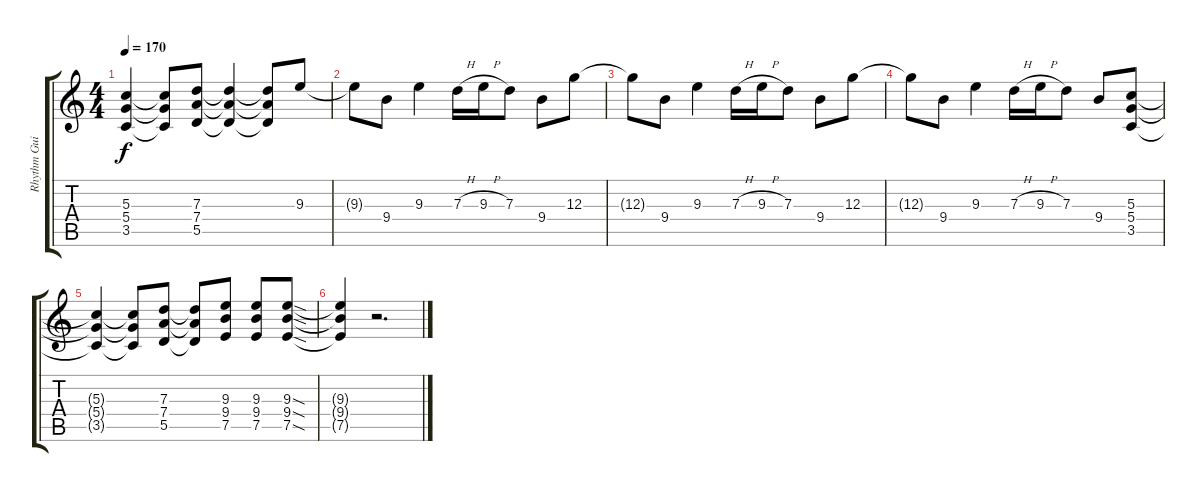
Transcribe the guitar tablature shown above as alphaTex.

\track ("Rhythm Guitar 1" "Rhythm Gui") {instrument distortionguitar}
\staff {score tabs}
\tuning (E4 B3 G3 D3 A2 E2) {hide}
\ts (4 4)
\tempo 170
\clef g2
\ks c
(5.3{t} 5.4{t} 3.5{t}).4{dy f} (5.3{t} 5.4{t} 3.5{t}).8 (7.3 7.4 5.5).8 (7.3{t} 7.4{t} 5.5{t}).4 (7.3{t} 7.4{t} 5.5{t}).8 9.3.8 |
9.3{t}.8 9.4.8 9.3.4 7.3{h}.16 9.3{h}.16 7.3.8 9.4.8 12.3.8 |
12.3{t}.8 9.4.8 9.3.4 7.3{h}.16 9.3{h}.16 7.3.8 9.4.8 12.3.8 |
12.3{t}.8 9.4.8 9.3.4 7.3{h}.16 9.3{h}.16 7.3.8 9.4.8 (5.3 5.4 3.5).8 |
(5.3{t} 5.4{t} 3.5{t}).4 (5.3{t} 5.4{t} 3.5{t}).8 (7.3 7.4 5.5).8 (7.3{t} 7.4{t} 5.5{t}).8 (9.3 9.4 7.5).8 (9.3 9.4 7.5).8 (9.3{sod} 9.4{sod} 7.5{sod}).8 |
(9.3{t} 9.4{t} 7.5{t}).4 r.2{d}
